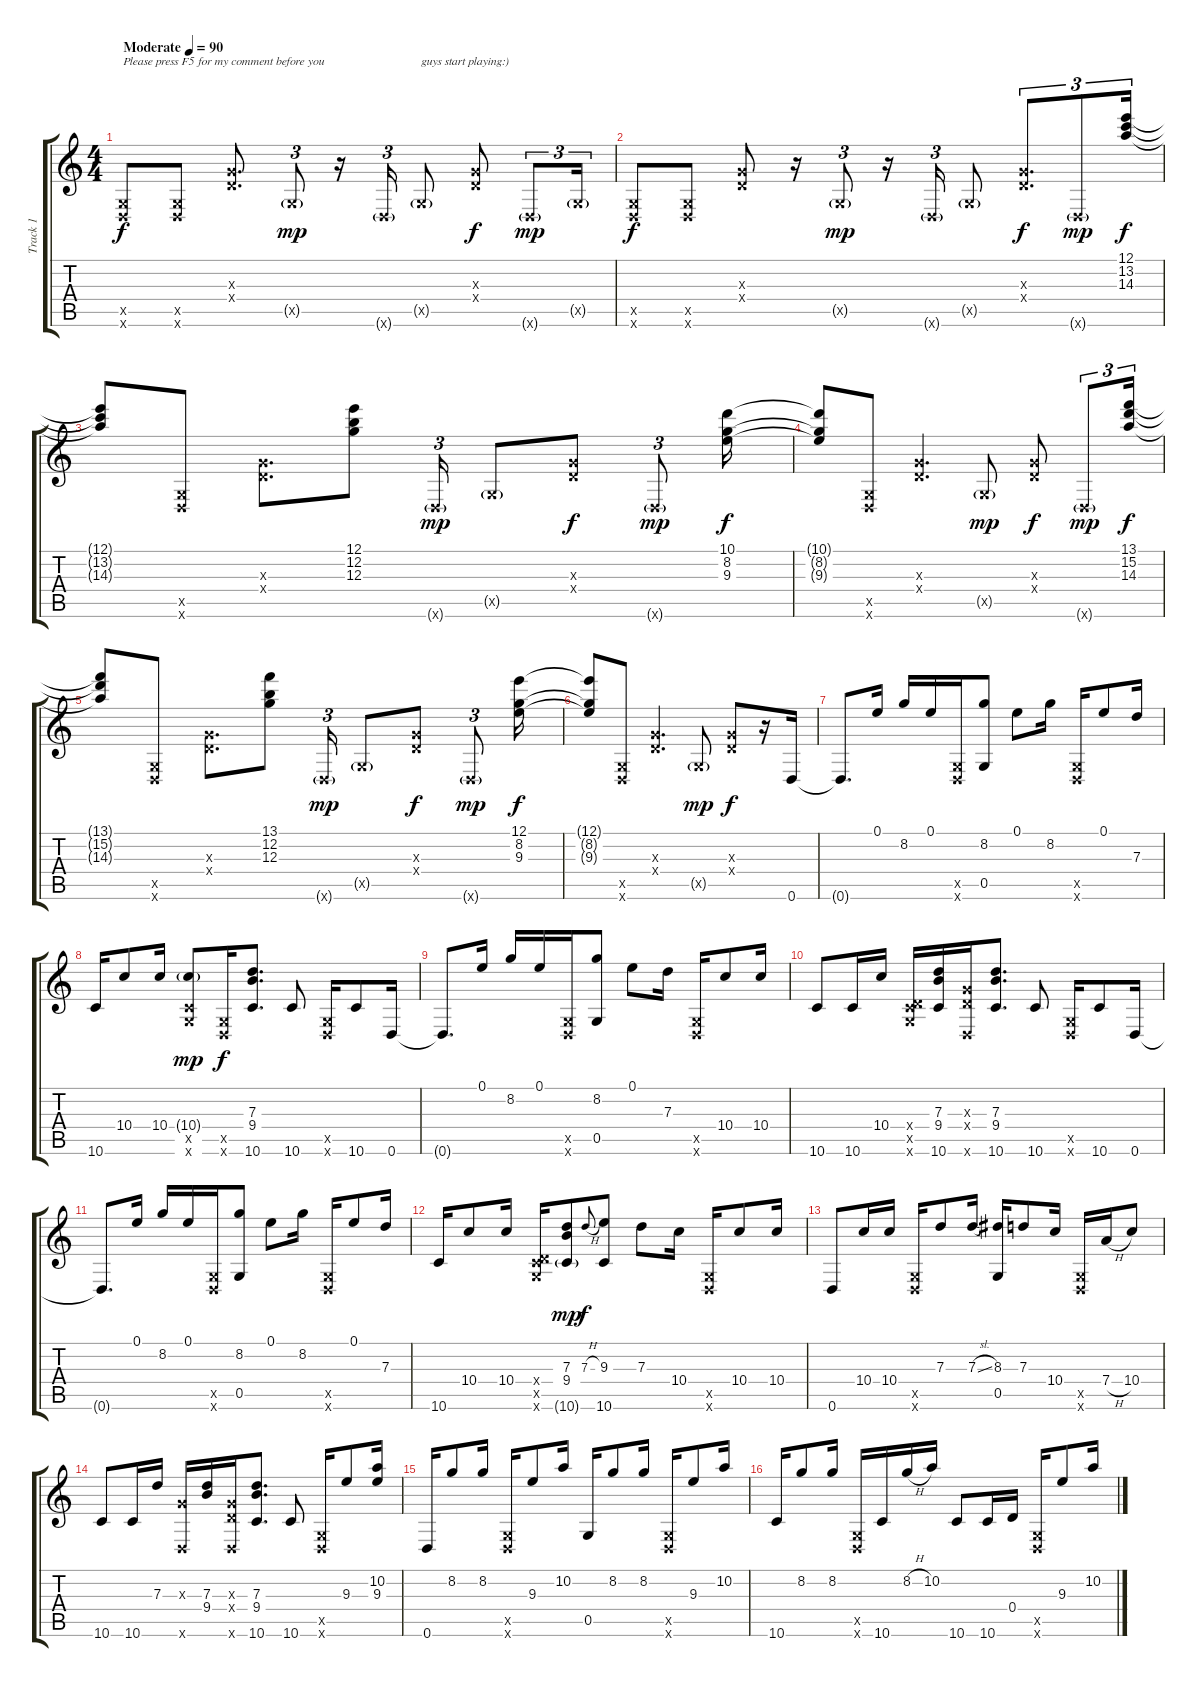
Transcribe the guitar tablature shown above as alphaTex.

\track ("Track 1" "Track 1") {instrument acousticguitarsteel}
\staff {score tabs}
\tuning (E4 B3 G3 D3 G2 D2) {hide}
\ts (4 4)
\tempo (90 "Moderate")
\clef g2
\ks c
(0.5{x} 0.6{x}).8{txt "Please press F5 for my comment before you" dy f instrument acousticguitarsteel} (0.5{x} 0.6{x}).8 (0.3{x} 0.4{x}).8{d} 0.5{g x}.8{tu (3 2) dy mp} r.16 0.6{g x}.16{tu (3 2)} 0.5{g x}.8{txt "guys start playing:)"} (0.3{x} 0.4{x}).8{dy f} 0.6{g x}.8{tu (3 2) dy mp} 0.5{g x}.16{tu (3 2)} |
(0.5{x} 0.6{x}).8{dy f} (0.5{x} 0.6{x}).8 (0.3{x} 0.4{x}).8 r.16 0.5{g x}.8{tu (3 2) dy mp} r.16 0.6{g x}.16{tu (3 2)} 0.5{g x}.8 (0.3{x} 0.4{x}).8{d tu (3 2) dy f} 0.6{g x}.8{tu (3 2) dy mp} (12.1 13.2 14.3).16{tu (3 2) dy f} |
(12.1{t} 13.2{t} 14.3{t}).8 (0.5{x} 0.6{x}).8 (0.3{x} 0.4{x}).8{d} (12.1 12.2 12.3).8 0.6{g x}.16{tu (3 2) dy mp} 0.5{g x}.8 (0.3{x} 0.4{x}).8{dy f} 0.6{g x}.8{tu (3 2) dy mp} (10.1 8.2 9.3).16{dy f} |
(10.1{t} 8.2{t} 9.3{t}).8 (0.5{x} 0.6{x}).8 (0.3{x} 0.4{x}).4{d} 0.5{g x}.8{dy mp} (0.3{x} 0.4{x}).8{dy f} 0.6{g x}.8{tu (3 2) dy mp} (13.1 15.2 14.3).16{tu (3 2) dy f} |
(13.1{t} 15.2{t} 14.3{t}).8 (0.5{x} 0.6{x}).8 (0.3{x} 0.4{x}).8{d} (13.1 12.2 12.3).8 0.6{g x}.16{tu (3 2) dy mp} 0.5{g x}.8 (0.3{x} 0.4{x}).8{dy f} 0.6{g x}.8{tu (3 2) dy mp} (12.1 8.2 9.3).16{dy f} |
(12.1{t} 8.2{t} 9.3{t}).8 (0.5{x} 0.6{x}).8 (0.3{x} 0.4{x}).4{d} 0.5{g x}.8{dy mp} (0.3{x} 0.4{x}).8{dy f} r.16 0.6.16 |
0.6{t}.8{d} 0.1.16 8.2.16 0.1.16 (0.5{x} 0.6{x}).16 (8.2 0.5).8 0.1.8 8.2.16 (0.5{x} 0.6{x}).16 0.1.8 7.3.16 |
10.6.16 10.4.8 10.4.16 (10.4{g} 0.5{x} 10.6{x}).8{dy mp} (0.5{x} 0.6{x}).16{dy f} (7.3 9.4 10.6).8{d} 10.6.8 (0.5{x} 0.6{x}).16 10.6.8 0.6.16 |
0.6{t}.8{d} 0.1.16 8.2.16 0.1.16 (0.5{x} 0.6{x}).16 (8.2 0.5).8 0.1.8 7.3.16 (0.5{x} 0.6{x}).16 10.4.8 10.4.16 |
10.6.8 10.6.16 10.4.16 (0.4{x} 0.5{x} 10.6{x}).16 (7.3 9.4 10.6).16 (0.3{x} 0.4{x} 0.6{x}).16 (7.3 9.4 10.6).8{d} 10.6.8 (0.5{x} 0.6{x}).16 10.6.8 0.6.16 |
0.6{t}.8{d} 0.1.16 8.2.16 0.1.16 (0.5{x} 0.6{x}).16 (8.2 0.5).8 0.1.8 8.2.16 (0.5{x} 0.6{x}).16 0.1.8 7.3.16 |
10.6.16 10.4.8 10.4.16 (0.4{x} 0.5{x} 10.6{x}).16 (7.3 9.4 10.6{g}).8{dy mp} 7.3{h}.8{gr onbeat dy f} (9.3 10.6).8 7.3.8 10.4.16 (0.5{x} 0.6{x}).16 10.4.8 10.4.16 |
0.6.8 10.4.16 10.4.16 (0.5{x} 0.6{x}).16 7.3.8 7.3{sl}.16 (8.3 0.5).16 7.3.8 10.4.16 (0.5{x} 0.6{x}).16 7.4{h}.16 10.4.8 |
10.6.8 10.6.16 7.3.16 (0.3{x} 0.6{x}).16 (7.3 9.4).16 (0.3{x} 0.4{x} 0.6{x}).16 (7.3 9.4 10.6).8{d} 10.6.8 (0.5{x} 0.6{x}).16 9.3.8 (10.2 9.3).16 |
0.6.16 8.2.8 8.2.16 (0.5{x} 0.6{x}).16 9.3.8 10.2.16 0.5.16 8.2.8 8.2.16 (0.5{x} 0.6{x}).16 9.3.8 10.2.16 |
10.6.16 8.2.8 8.2.16 (0.5{x} 0.6{x}).16 10.6.16 8.2{h}.16 10.2.16 10.6.8 10.6.16 0.4.16 (0.5{x} 0.6{x}).16 9.3.8 10.2.16
